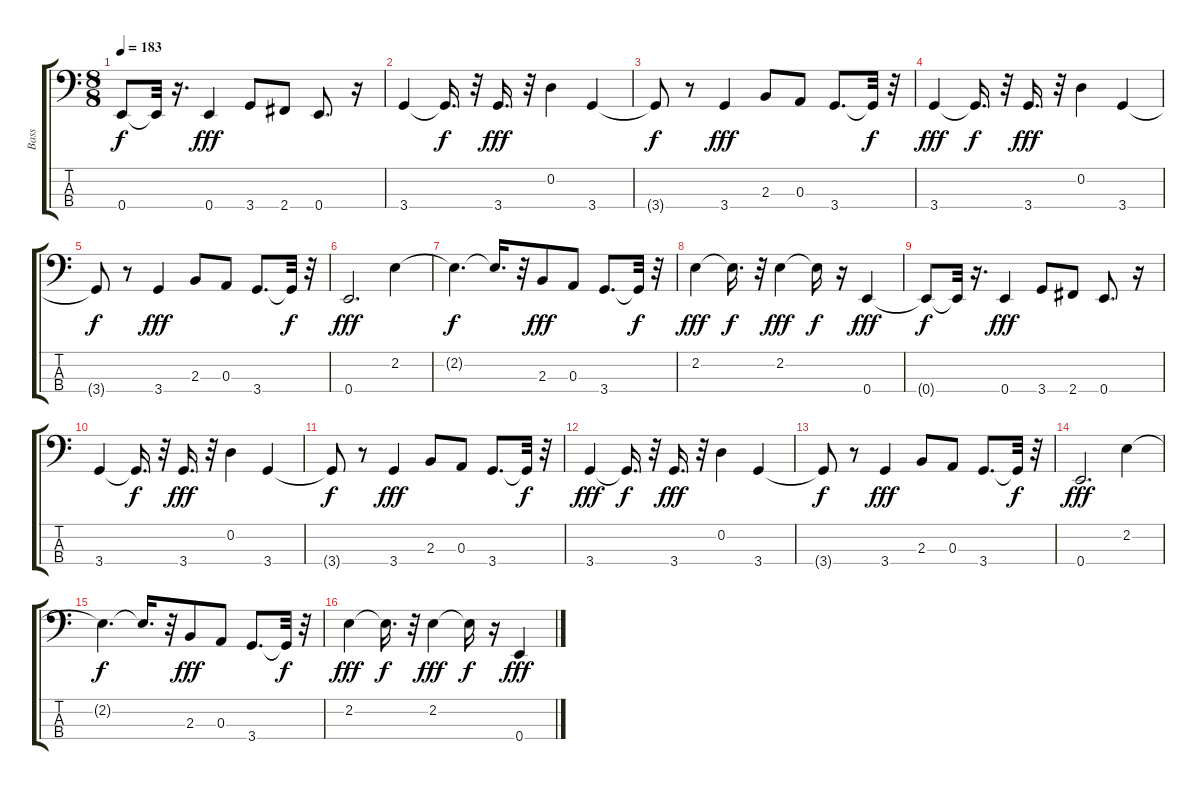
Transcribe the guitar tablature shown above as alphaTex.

\track ("Bass" "Bass") {instrument fretlessbass}
\staff {score tabs}
\tuning (G2 D2 A1 E1) {hide}
\ts (8 8)
\tempo 183
\clef f4
\ks c
0.4{t}.8{dy f} 0.4{t}.32 r.16{d} 0.4.4{dy fff} 3.4.8 2.4.8 0.4.8{d} r.16 |
3.4.4 3.4{t}.16{d dy f} r.32 3.4.16{d dy fff} r.32 0.2.4 3.4.4 |
3.4{t}.8{dy f} r.8 3.4.4{dy fff} 2.3.8 0.3.8 3.4.8{d} 3.4{t}.32{dy f} r.32 |
3.4.4{dy fff} 3.4{t}.16{d dy f} r.32 3.4.16{d dy fff} r.32 0.2.4 3.4.4 |
3.4{t}.8{dy f} r.8 3.4.4{dy fff} 2.3.8 0.3.8 3.4.8{d} 3.4{t}.32{dy f} r.32 |
0.4.2{d dy fff} 2.2.4 |
2.2{t}.4{d dy f} 2.2{t}.16{d} r.32 2.3.8{dy fff} 0.3.8 3.4.8{d} 3.4{t}.32{dy f} r.32 |
2.2.4{dy fff} 2.2{t}.16{d dy f} r.32 2.2.4{dy fff} 2.2{t}.16{dy f} r.16 0.4.4{dy fff} |
0.4{t}.8{dy f} 0.4{t}.32 r.16{d} 0.4.4{dy fff} 3.4.8 2.4.8 0.4.8{d} r.16 |
3.4.4 3.4{t}.16{d dy f} r.32 3.4.16{d dy fff} r.32 0.2.4 3.4.4 |
3.4{t}.8{dy f} r.8 3.4.4{dy fff} 2.3.8 0.3.8 3.4.8{d} 3.4{t}.32{dy f} r.32 |
3.4.4{dy fff} 3.4{t}.16{d dy f} r.32 3.4.16{d dy fff} r.32 0.2.4 3.4.4 |
3.4{t}.8{dy f} r.8 3.4.4{dy fff} 2.3.8 0.3.8 3.4.8{d} 3.4{t}.32{dy f} r.32 |
0.4.2{d dy fff} 2.2.4 |
2.2{t}.4{d dy f} 2.2{t}.16{d} r.32 2.3.8{dy fff} 0.3.8 3.4.8{d} 3.4{t}.32{dy f} r.32 |
2.2.4{dy fff} 2.2{t}.16{d dy f} r.32 2.2.4{dy fff} 2.2{t}.16{dy f} r.16 0.4.4{dy fff}
